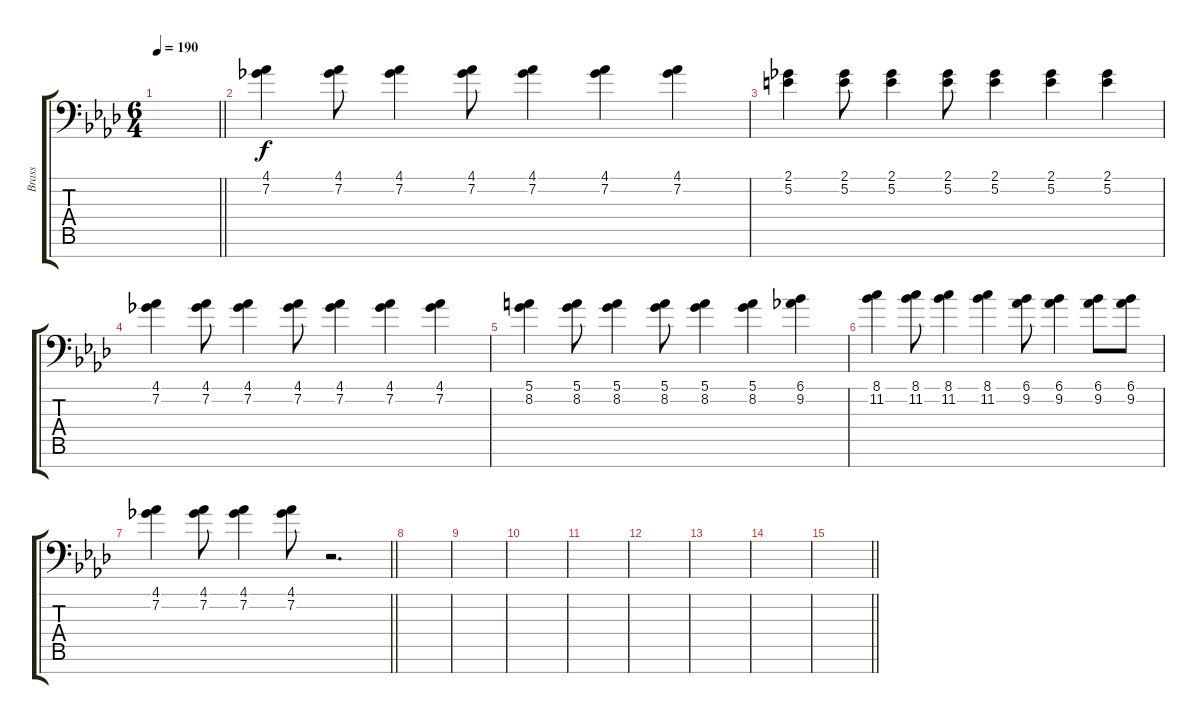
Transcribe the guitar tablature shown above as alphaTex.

\track ("Brass" "Brass") {instrument synthbrass1}
\staff {score tabs}
\tuning (E4 B3 G3 D3 A2 E2 C-1) {hide}
\ts (6 4)
\tempo 190
\clef f4
\barLineRight lightlight
\ks fminor
|
(4.1 7.2).4 (4.1 7.2).8 (4.1 7.2).4 (4.1 7.2).8 (4.1 7.2).4 (4.1 7.2).4 (4.1 7.2).4 |
(2.1 5.2).4 (2.1 5.2).8 (2.1 5.2).4 (2.1 5.2).8 (2.1 5.2).4 (2.1 5.2).4 (2.1 5.2).4 |
(4.1 7.2).4 (4.1 7.2).8 (4.1 7.2).4 (4.1 7.2).8 (4.1 7.2).4 (4.1 7.2).4 (4.1 7.2).4 |
(5.1 8.2).4 (5.1 8.2).8 (5.1 8.2).4 (5.1 8.2).8 (5.1 8.2).4 (5.1 8.2).4 (6.1 9.2).4 |
(8.1 11.2).4 (8.1 11.2).8 (8.1 11.2).4 (8.1 11.2).4 (6.1 9.2).8 (6.1 9.2).4 (6.1 9.2).8 (6.1 9.2).8 |
\barLineRight lightlight
(4.1 7.2).4 (4.1 7.2).8 (4.1 7.2).4 (4.1 7.2).8 r.2{d} |
|
|
|
|
|
|
|
\barLineRight lightlight
